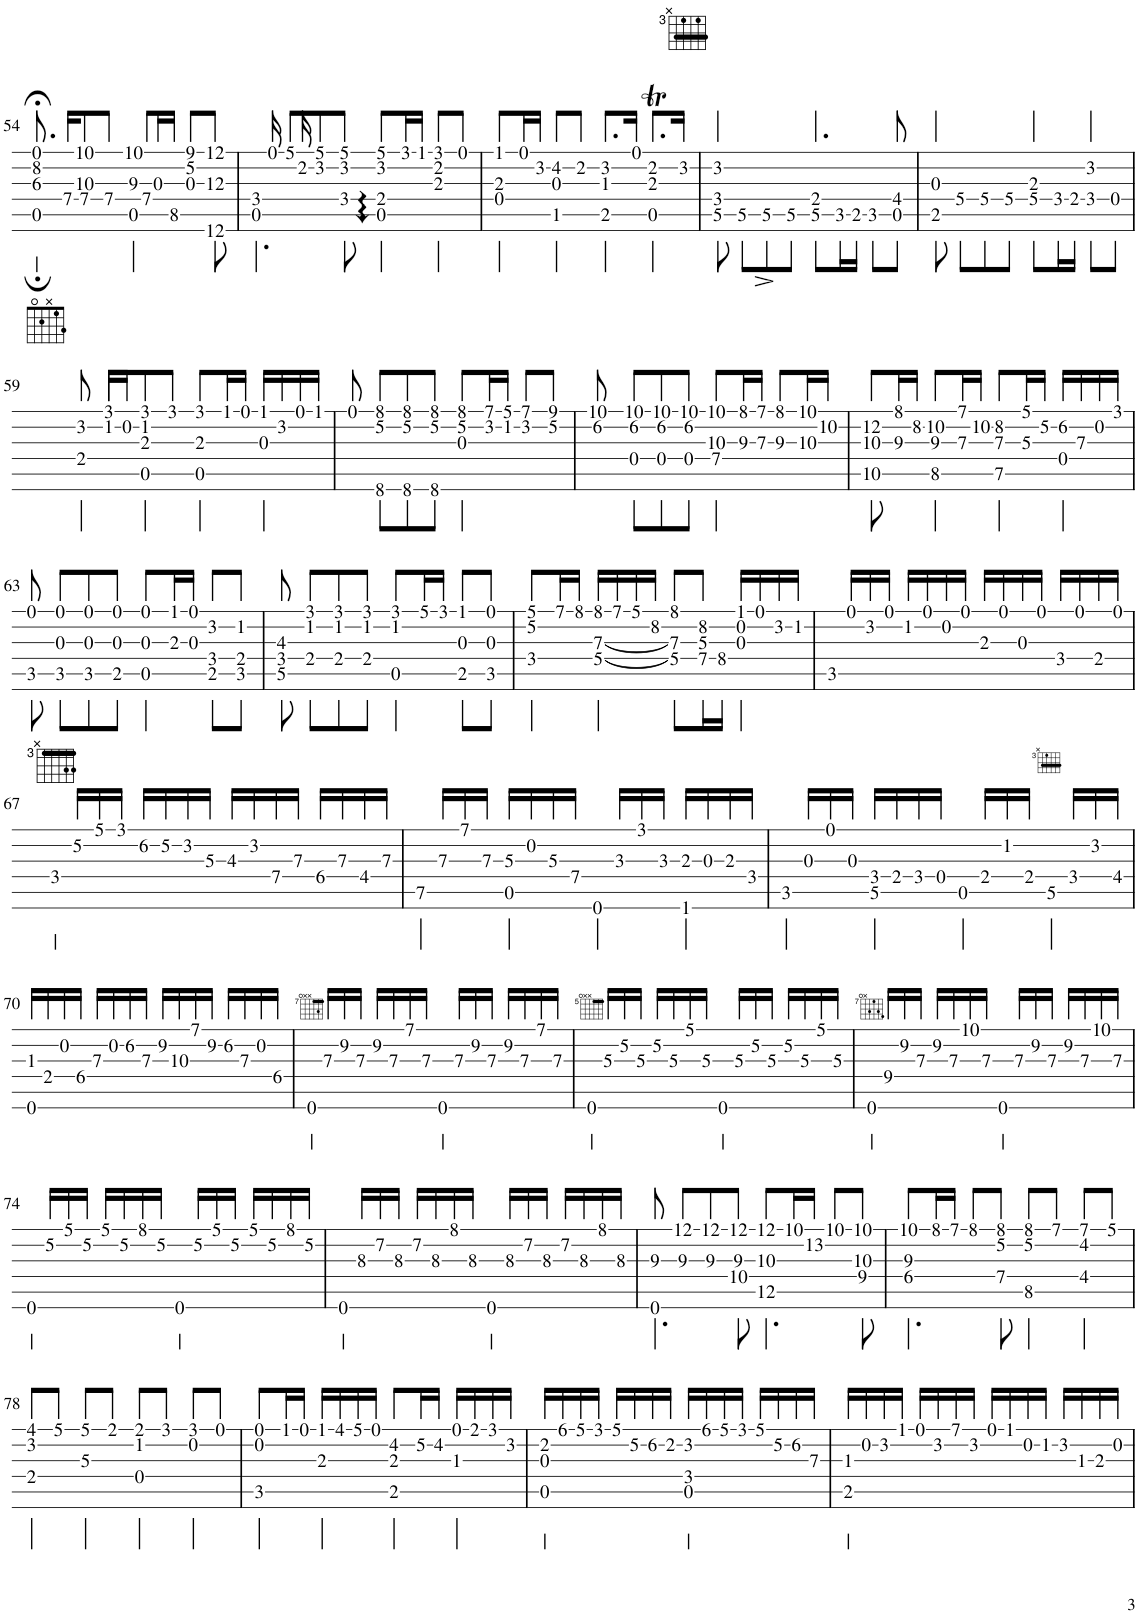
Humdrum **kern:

**kern
*part1
*staff1
*I"Guitar
*I'Guit.
!!LO:PB:g=z
*
*k[]
*M4/4
*met(c)
=54
*^
8.c#/;< 8.g/;< 8.e/;<	2AA;\
16A/KL	.
8A/ 8f/ 8dd/	.
8A/J	.
8A/L	4AA\ 4e\ 4dd\
16G/L	.
16F/JJ	.
8G/ 8e/ 8cc#/L	8r
8g/ 8ee/J	8E\
=55	=55
*	*^
16r	4.AA\ 4.F\	8.ryy
16e/	.	.
8a/L	.	.
.	.	16c#/
8d/ 8a/	.	4r
8d/ 8a/J	8F\	.
8d/ 8a/L	4AA\: 4E\:	2r
16g/L	.	.
16f/JJ	.	.
8g/L	4A\ 4c#\	.
8e/J	.	.
*	*v	*v
=56	=56
8f/L	4D\ 4A\
16e/L	.
16d/JJ	.
8e-/L	4BB-\ 4G\
8c#/J	.
8.d/L	4BB\ 4G#\
16e/Jk	.
8.c#t/L	4AA\ 4A\
16d/Jk	.
=57	=57
4F/ 4d/	8D\
.	8D\L
4r	8D^\
.	8D\J
4.E/	8D\L
.	16C\L
.	16BB\JJ
.	8C\L
8F#/	8AA\J
=58	=58
4G/	8BB\
.	8G\L
8r	8G\
8r	8G\J
4A/	8G\L
.	16F\L
.	16E\JJ
4d/	8F\L
.	8D\J
!!LO:LB:g=z	!!
=59	=59
*	*^
8r	4E\	8d/
8g/L	.	16c/LL
.	.	16B/JJ
8g/	4AA\ 4A\ 4c\	4r
8g/J	.	.
8g/L	4AA\ 4A\	2r
16f/L	.	.
16e/JJ	.	.
16f/LL	4G\	.
16d/	.	.
16e/	.	.
16f/JJ	.	.
*	*v	*v
=60	=60
8e/	8r
8e/ 8cc/L	8C\L
8e/ 8cc/	8C\
8e/ 8cc/J	8C\J
8e/ 8cc/L	4G\
16d/ 16b/L	.
16c/ 16a/JJ	.
8d/ 8b/L	4r
8e/ 8cc#/J	.
=61	=61
8f/ 8dd/	16r
.	16r
8f/ 8dd/L	8D\L
8f/ 8dd/	8D\
8f/ 8dd/J	8D\J
8f/ 8dd/L	4A\
16e/ 16cc/L	.
16d/ 16b/JJ	.
8e/ 8cc/L	4r
16f/ 16dd/L	.
16a/JJ	.
=62	=62
8f/ 8b/L	8G\
16e/ 16cc/L	8r
16g/JJ	.
8e/ 8a/L	4F\
16d/ 16b/L	.
16a/JJ	.
8d/ 8g/L	4E\
16c/ 16a/L	.
16e/JJ	.
16f/LL	4D\
16d/	.
16B/	.
16g/JJ	.
!!LO:LB:g=z	!!
=63	=63
8e/	8C\
8G/ 8e/L	8C\L
8G/ 8e/	8C\
8G/ 8e/J	8BB\J
8G/ 8e/L	4AA\
16A/ 16f/L	.
16G/ 16e/JJ	.
8F/ 8d/L	8BB\L
8E/ 8c/J	8C\J
=64	=64
8B/	8D\ 8F\
8g/L	8E\ 8c\L
8g/	8E\ 8c\
8g/J	8E\ 8c\J
8g/L	4AA\ 4c\
16a/L	.
16g/JJ	.
8f/L	8BB\ 8G\L
8e/J	8C\ 8G\J
=65	=65
8a/L	4F\ 4e\
16b/L	.
16cc/JJ	.
16cc/LL	[4G\ [4d\
16b/	.
16a/	.
16g/JJ	.
8cc/L	8G\] 8d\]L
8g/J	16A\ 16c\L
.	16B-\JJ
16f/LL	4G\ 4B\
16e/	.
16d/	.
16c/JJ	.
=66	=66
16r	1C
16e/LL	.
16d/	.
16e/JJ	.
16c/LL	.
16e/	.
16B/	.
16e/JJ	.
16A/LL	.
16e/	.
16G/	.
16e/JJ	.
16F/LL	.
16e/	.
16E/	.
16e/JJ	.
!!LO:LB:g=z	!!
=67	=67
16r	2F\
16e/LL	.
16a/	.
16g/JJ	.
16f/LL	.
16e/	.
16d/	.
16c/JJ	.
16B/LL	2r
16d/	.
16A/	.
16d/JJ	.
16G#/LL	.
16d/	.
16F#/	.
16d/JJ	.
=68	=68
16r	4E\
16d/LL	.
16b/	.
16d/JJ	.
16c/LL	4AA\
16B/	.
16c/	.
16A/JJ	.
16r	4EE\
16B-/LL	.
16g/	.
16B-/JJ	.
16A/LL	4FF\
16G/	.
16A/	.
16F/JJ	.
=69	=69
16r	4C\
16G/LL	.
16e/	.
16G/JJ	.
16F/LL	4D\
16E/	.
16F/	.
16D/JJ	.
16r	4AA\
16E/LL	.
16c/	.
16E/JJ	.
16r	4D\
16F/LL	.
16d/	.
16F#/JJ	.
!!LO:LB:g=z	!!
=70	=70
16G#/LL	1EE
16E/	.
16B/	.
16G#/JJ	.
16d/LL	.
16B/	.
16f/	.
16d/JJ	.
16g#/LL	.
16f/	.
16b/	.
16g#/JJ	.
16f/LL	.
16d/	.
16B/	.
16G#/JJ	.
=71	=71
16r	2EE\
16d/LL	.
16g#/	.
16d/JJ	.
16g#/LL	.
16d/	.
16b/	.
16d/JJ	.
16r	2EE\
16d/LL	.
16g#/	.
16d/JJ	.
16g#/LL	.
16d/	.
16b/	.
16d/JJ	.
=72	=72
16r	2EE\
16c/LL	.
16e/	.
16c/JJ	.
16e/LL	.
16c/	.
16a/	.
16c/JJ	.
16r	2EE\
16c/LL	.
16e/	.
16c/JJ	.
16e/LL	.
16c/	.
16a/	.
16c/JJ	.
=73	=73
16r	2EE\
16B/LL	.
16g#/	.
16d/JJ	.
16g#/LL	.
16d/	.
16dd/	.
16d/JJ	.
16r	2EE\
16d/LL	.
16g#/	.
16d/JJ	.
16g#/LL	.
16d/	.
16dd/	.
16d/JJ	.
!!LO:LB:g=z	!!
=74	=74
16r	2EE\
16e/LL	.
16a/	.
16e/JJ	.
16a/LL	.
16e/	.
16cc/	.
16e/JJ	.
16r	2EE\
16e/LL	.
16a/	.
16e/JJ	.
16a/LL	.
16e/	.
16cc/	.
16e/JJ	.
=75	=75
16r	2EE\
16e-/LL	.
16f#/	.
16e-/JJ	.
16f#/LL	.
16e-/	.
16cc/	.
16e-/JJ	.
16r	2EE\
16e-/LL	.
16f#/	.
16e-/JJ	.
16f#/LL	.
16e-/	.
16cc/	.
16e-/JJ	.
=76	=76
8e/	4.EE\
8e/ 8ee/L	.
8e/ 8ee/	.
8e/ 8ee/J	8c\
8ee/L	4.A\ 4.f\
16dd/L	.
16cc/JJ	.
8dd/L	.
8dd/J	8B\ 8f\
=77	=77
8dd/L	4.G#\ 4.e\
16cc/L	.
16b/JJ	.
8cc/L	.
8cc/J	8A\ 8e\
8cc/L	4F\ 4e\
8b/J	.
8b/L	4F#\ 4e-\
8a/J	.
!!LO:LB:g=z	!!
=78	=78
8g#/L	4E\ 4d\
8a/J	.
8a/L	4c\
8f#/J	.
8f#/L	4D\ 4c\
8g/J	.
8g/L	4B\
8e/J	.
=79	=79
8e/L	4C\ 4B\
16f/L	.
16e/JJ	.
16f/LL	4A\
16g#/	.
16a/	.
16e/JJ	.
8e-/L	4BB\ 4A\
16e/L	.
16e-/JJ	.
16e/LL	4G#\
16f#/	.
16g/	.
16d/JJ	.
=80	=80
16c#/LL	2AA\ 2G\
16b-/	.
16a/	.
16g/JJ	.
16a/LL	.
16e/	.
16f/	.
16c#/JJ	.
16d/LL	2AA\ 2F\
16b-/	.
16a/	.
16g/JJ	.
16a/LL	.
16e/	.
16f/	.
16d/JJ	.
=81	=81
16G#/LL	2BB\
16B/	.
16d/	.
16f/JJ	.
16e/LL	.
16d/	.
16b/	.
16d/JJ	.
16e/LL	2r
16f/	.
16B/	.
16c/JJ	.
16d/LL	.
16G#/	.
16A/	.
16B/JJ	.
*v	*v
=
*-
